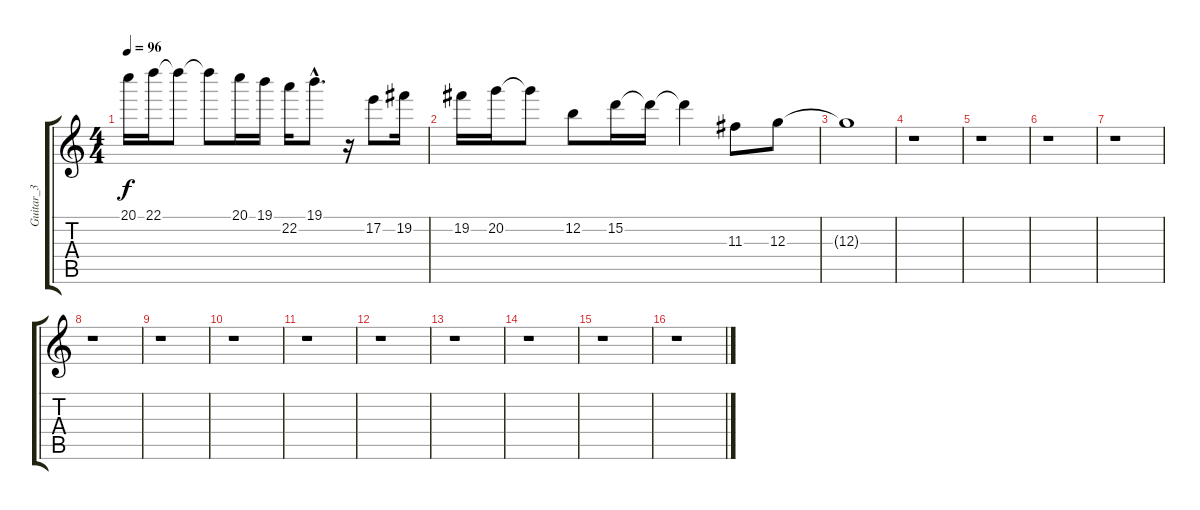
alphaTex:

\track ("Guitar_3" "Guitar_3") {instrument distortionguitar}
\staff {score tabs}
\tuning (E4 B3 G3 D3 A2 E2) {hide}
\ts (4 4)
\tempo 96
\clef g2
\ks c
20.1.16{dy f} 22.1.16 22.1{t}.8 22.1{t}.8 20.1.16 19.1.16 22.2.16 19.1{hac}.8{d} r.16 17.2.8 19.2.16 |
19.2.16 20.2.16 20.2{t}.8 12.2.8 15.2.16 15.2{t}.16 15.2{t}.4 11.3.8 12.3.8 |
12.3{t}.1 |
r.1 |
r.1 |
r.1 |
r.1 |
r.1 |
r.1 |
r.1 |
r.1 |
r.1 |
r.1 |
r.1 |
r.1 |
r.1
